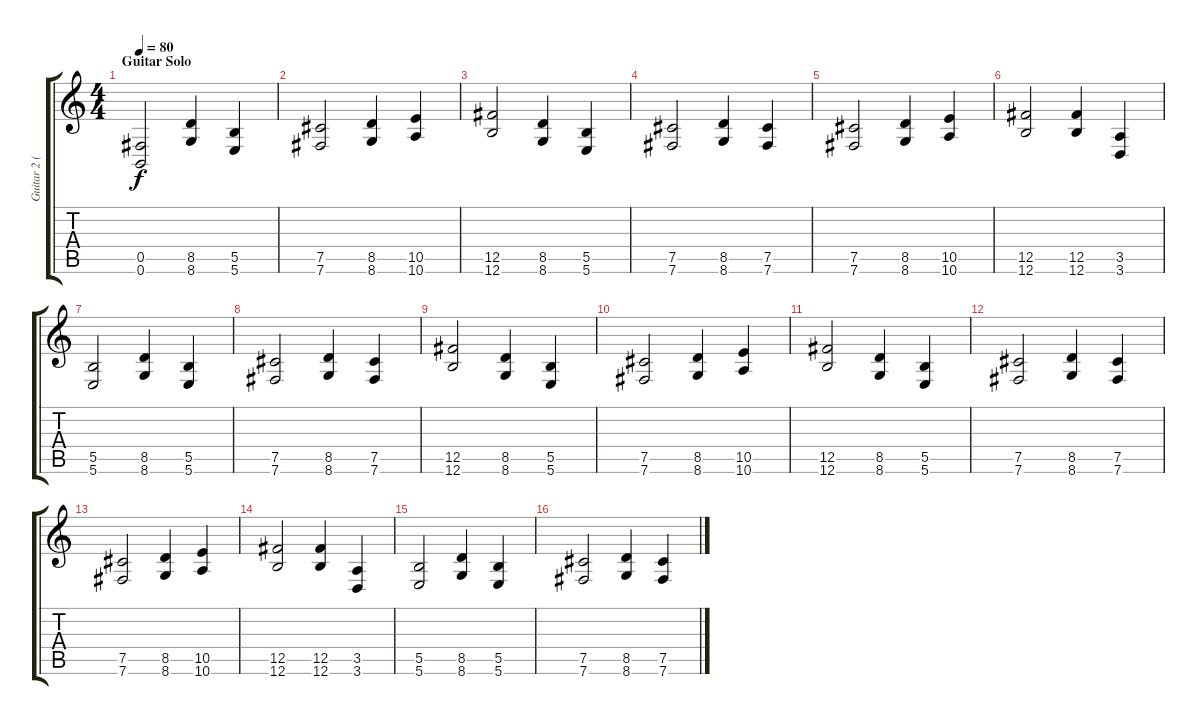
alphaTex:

\track ("Guitar 2 (P.Mueller)" "Guitar 2 (") {instrument distortionguitar}
\staff {score tabs}
\tuning (Db4 Ab3 E3 B2 Gb2 B1) {hide}
\ts (4 4)
\section ("" "Guitar Solo")
\tempo 80
\clef g2
\ks c
(0.5 0.6).2{dy f balance 8} (8.5 8.6).4 (5.5 5.6).4 |
(7.5 7.6).2 (8.5 8.6).4 (10.5 10.6).4 |
(12.5 12.6).2 (8.5 8.6).4 (5.5 5.6).4 |
(7.5 7.6).2 (8.5 8.6).4 (7.5 7.6).4 |
(7.5 7.6).2 (8.5 8.6).4 (10.5 10.6).4 |
(12.5 12.6).2 (12.5 12.6).4 (3.5 3.6).4 |
(5.5 5.6).2 (8.5 8.6).4 (5.5 5.6).4 |
(7.5 7.6).2 (8.5 8.6).4 (7.5 7.6).4 |
(12.5 12.6).2 (8.5 8.6).4 (5.5 5.6).4 |
(7.5 7.6).2 (8.5 8.6).4 (10.5 10.6).4 |
(12.5 12.6).2 (8.5 8.6).4 (5.5 5.6).4 |
(7.5 7.6).2 (8.5 8.6).4 (7.5 7.6).4 |
(7.5 7.6).2{balance 0} (8.5 8.6).4 (10.5 10.6).4 |
(12.5 12.6).2 (12.5 12.6).4 (3.5 3.6).4 |
(5.5 5.6).2 (8.5 8.6).4 (5.5 5.6).4 |
(7.5 7.6).2 (8.5 8.6).4 (7.5 7.6).4
